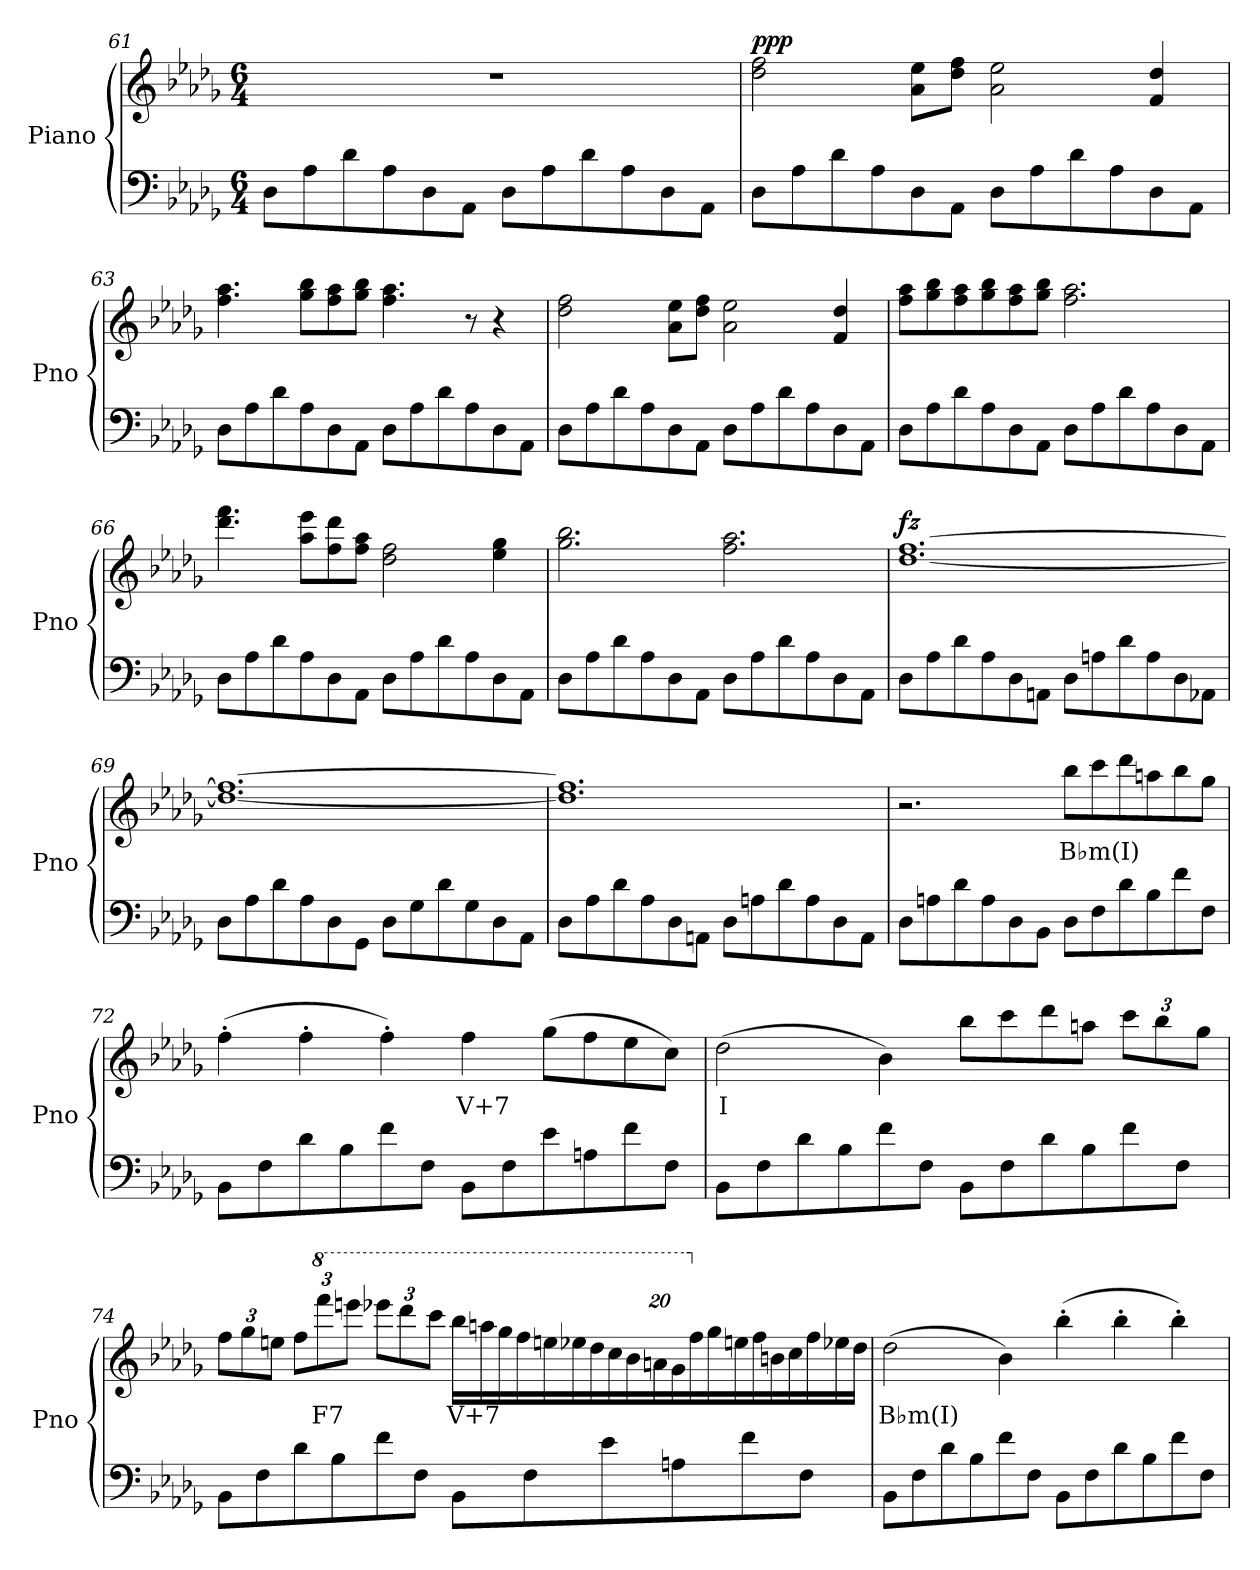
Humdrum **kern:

**kern	**kern	**text	**dynam
*part1	*part1	*part1	*part1
*staff2	*staff1	*staff1	*staff1/2
*I"Piano	*	*	*
*I'Pno	*	*	*
*clefF4	*clefG2	*	*
*k[b-e-a-d-g-]	*k[b-e-a-d-g-]	*	*
*b-:	*b-:	*	*
*M6/4	*M6/4	*	*
=61	=61	=61	=61
8D-\L	1.r	.	.
8A-\	.	.	.
8d-\	.	.	.
8A-\	.	.	.
8D-\	.	.	.
8AA-\J	.	.	.
8D-\L	.	.	.
8A-\	.	.	.
8d-\	.	.	.
8A-\	.	.	.
8D-\	.	.	.
8AA-\J	.	.	.
=62	=62	=62	=62
!	!	!	!LO:DY:b
8D-\L	2dd-\ 2ff\	.	ppp
8A-\	.	.	.
8d-\	.	.	.
8A-\	.	.	.
8D-\	8a-\ 8ee-\L	.	.
8AA-\J	8dd-\ 8ff\J	.	.
8D-\L	2a-\ 2ee-\	.	.
8A-\	.	.	.
8d-\	.	.	.
8A-\	.	.	.
8D-\	4f/ 4dd-/	.	.
8AA-\J	.	.	.
!!LO:LB:g=z
=63	=63	=63	=63
8D-\L	4.ff\ 4.aa-\	.	.
8A-\	.	.	.
8d-\	.	.	.
8A-\	8gg-\ 8bb-\L	.	.
8D-\	8ff\ 8aa-\	.	.
8AA-\J	8gg-\ 8bb-\J	.	.
8D-\L	4.ff\ 4.aa-\	.	.
8A-\	.	.	.
8d-\	.	.	.
8A-\	8r	.	.
8D-\	4r	.	.
8AA-\J	.	.	.
=64	=64	=64	=64
8D-\L	2dd-\ 2ff\	.	.
8A-\	.	.	.
8d-\	.	.	.
8A-\	.	.	.
8D-\	8a-\ 8ee-\L	.	.
8AA-\J	8dd-\ 8ff\J	.	.
8D-\L	2a-\ 2ee-\	.	.
8A-\	.	.	.
8d-\	.	.	.
8A-\	.	.	.
8D-\	4f/ 4dd-/	.	.
8AA-\J	.	.	.
=65	=65	=65	=65
8D-\L	8ff\ 8aa-\L	.	.
8A-\	8gg-\ 8bb-\	.	.
8d-\	8ff\ 8aa-\	.	.
8A-\	8gg-\ 8bb-\	.	.
8D-\	8ff\ 8aa-\	.	.
8AA-\J	8gg-\ 8bb-\J	.	.
8D-\L	2.ff\ 2.aa-\	.	.
8A-\	.	.	.
8d-\	.	.	.
8A-\	.	.	.
8D-\	.	.	.
8AA-\J	.	.	.
!!LO:PB:g=z
=66	=66	=66	=66
8D-\L	4.ddd-\ 4.fff\	.	.
8A-\	.	.	.
8d-\	.	.	.
8A-\	8aa-\ 8eee-\L	.	.
8D-\	8ff\ 8ddd-\	.	.
8AA-\J	8ff\ 8aa-\J	.	.
8D-\L	2dd-\ 2ff\	.	.
8A-\	.	.	.
8d-\	.	.	.
8A-\	.	.	.
8D-\	4ee-\ 4gg-\	.	.
8AA-\J	.	.	.
=67	=67	=67	=67
8D-\L	2.gg-\ 2.bb-\	.	.
8A-\	.	.	.
8d-\	.	.	.
8A-\	.	.	.
8D-\	.	.	.
8AA-\J	.	.	.
8D-\L	2.ff\ 2.aa-\	.	.
8A-\	.	.	.
8d-\	.	.	.
8A-\	.	.	.
8D-\	.	.	.
8AA-\J	.	.	.
=68	=68	=68	=68
!	!	!	!LO:DY:b
8D-\L	[1.dd- [1.ff	.	fz
8A-\	.	.	.
8d-\	.	.	.
8A-\	.	.	.
8D-\	.	.	.
8AAn\J	.	.	.
8D-\L	.	.	.
8An\	.	.	.
8d-\	.	.	.
8A\	.	.	.
8D-\	.	.	.
8AA-X\J	.	.	.
!!LO:LB:g=z
=69	=69	=69	=69
8D-\L	1.dd-_ 1.ff_	.	.
8A-\	.	.	.
8d-\	.	.	.
8A-\	.	.	.
8D-\	.	.	.
8GG-\J	.	.	.
8D-\L	.	.	.
8G-\	.	.	.
8d-\	.	.	.
8G-\	.	.	.
8D-\	.	.	.
8AA-\J	.	.	.
=70	=70	=70	=70
8D-\L	1.dd-] 1.ff]	.	.
8A-\	.	.	.
8d-\	.	.	.
8A-\	.	.	.
8D-\	.	.	.
8AAn\J	.	.	.
8D-\L	.	.	.
8An\	.	.	.
8d-\	.	.	.
8A\	.	.	.
8D-\	.	.	.
8AA\J	.	.	.
=71	=71	=71	=71
8D-\L	2.r	.	.
8An\	.	.	.
8d-\	.	.	.
8A\	.	.	.
8D-\	.	.	.
8BB-\J	.	.	.
!	!	!LO:LY:b	!
8D-\L	8bb-\L	B♭m(I)	.
8F\	8ccc\	.	.
8d-\	8ddd-\	.	.
8B-\	8aan\	.	.
8f\	8bb-\	.	.
8F\J	8gg-\J	.	.
!!LO:LB:g=z
=72	=72	=72	=72
8BB-\L	(>4ff'\	.	.
8F\	.	.	.
8d-\	4ff'\	.	.
8B-\	.	.	.
8f\	4ff'\)	.	.
8F\J	.	.	.
!	!	!LO:LY:b	!
8BB-\L	4ff\	V+7	.
8F\	.	.	.
8e-\	(>8gg-\L	.	.
8An\	8ff\	.	.
8f\	8ee-\	.	.
8F\J	8cc\J)	.	.
=73	=73	=73	=73
!	!	!LO:LY:b	!
8BB-\L	(>2dd-\	I	.
8F\	.	.	.
8d-\	.	.	.
8B-\	.	.	.
8f\	4b-\)	.	.
8F\J	.	.	.
8BB-\L	8bb-\L	.	.
8F\	8ccc\	.	.
8d-\	8ddd-\	.	.
8B-\	8aan\J	.	.
*	*Xbrackettup	*	*
8f\	12ccc\L	.	.
.	12bb-\	.	.
8F\J	.	.	.
.	12gg-\J	.	.
!!LO:LB:g=z
=74	=74	=74	=74
8BB-\L	12ff\L	.	.
.	12gg-\	.	.
8F\	.	.	.
.	12een\J	.	.
8d-\	12ff\L	.	.
*	*8va	*	*
!	!	!LO:LY:b	!
.	12ffff\	F7	.
8B-\	.	.	.
.	12eeeen\J	.	.
8f\	12eeee-X\L	.	.
.	12dddd-\	.	.
8F\J	.	.	.
.	12cccc\J	.	.
!	!	!LO:LY:b	!
8BB-\L	80%3bbb-\L	V+7	.
.	80%3aaan\	.	.
.	80%3ggg-\	.	.
.	80%3fff\	.	.
8F\	.	.	.
.	80%3eeen\	.	.
.	80%3eee-X\	.	.
.	80%3ddd-\	.	.
8e-\	.	.	.
.	80%3ccc\	.	.
.	80%3bb-\	.	.
.	80%3aan\	.	.
8An\	80%3gg-\	.	.
*	*X8va	*	*
.	80%3ff\	.	.
.	80%3gg-\	.	.
.	80%3ee\	.	.
8f\	.	.	.
.	80%3ff\	.	.
.	80%3bn\	.	.
.	80%3cc\	.	.
8F\J	.	.	.
.	80%3ff\	.	.
.	80%3ee-X\	.	.
.	80%3dd-\J	.	.
!!LO:PB:g=z
=75	=75	=75	=75
!	!	!LO:LY:b	!
8BB-\L	(>2dd-\	B♭m(I)	.
8F\	.	.	.
8d-\	.	.	.
8B-\	.	.	.
8f\	4b-\)	.	.
8F\J	.	.	.
8BB-\L	(>4bb-'\	.	.
8F\	.	.	.
8d-\	4bb-'\	.	.
8B-\	.	.	.
8f\	4bb-'\)	.	.
8F\J	.	.	.
=	=	=	=
*-	*-	*-	*-
